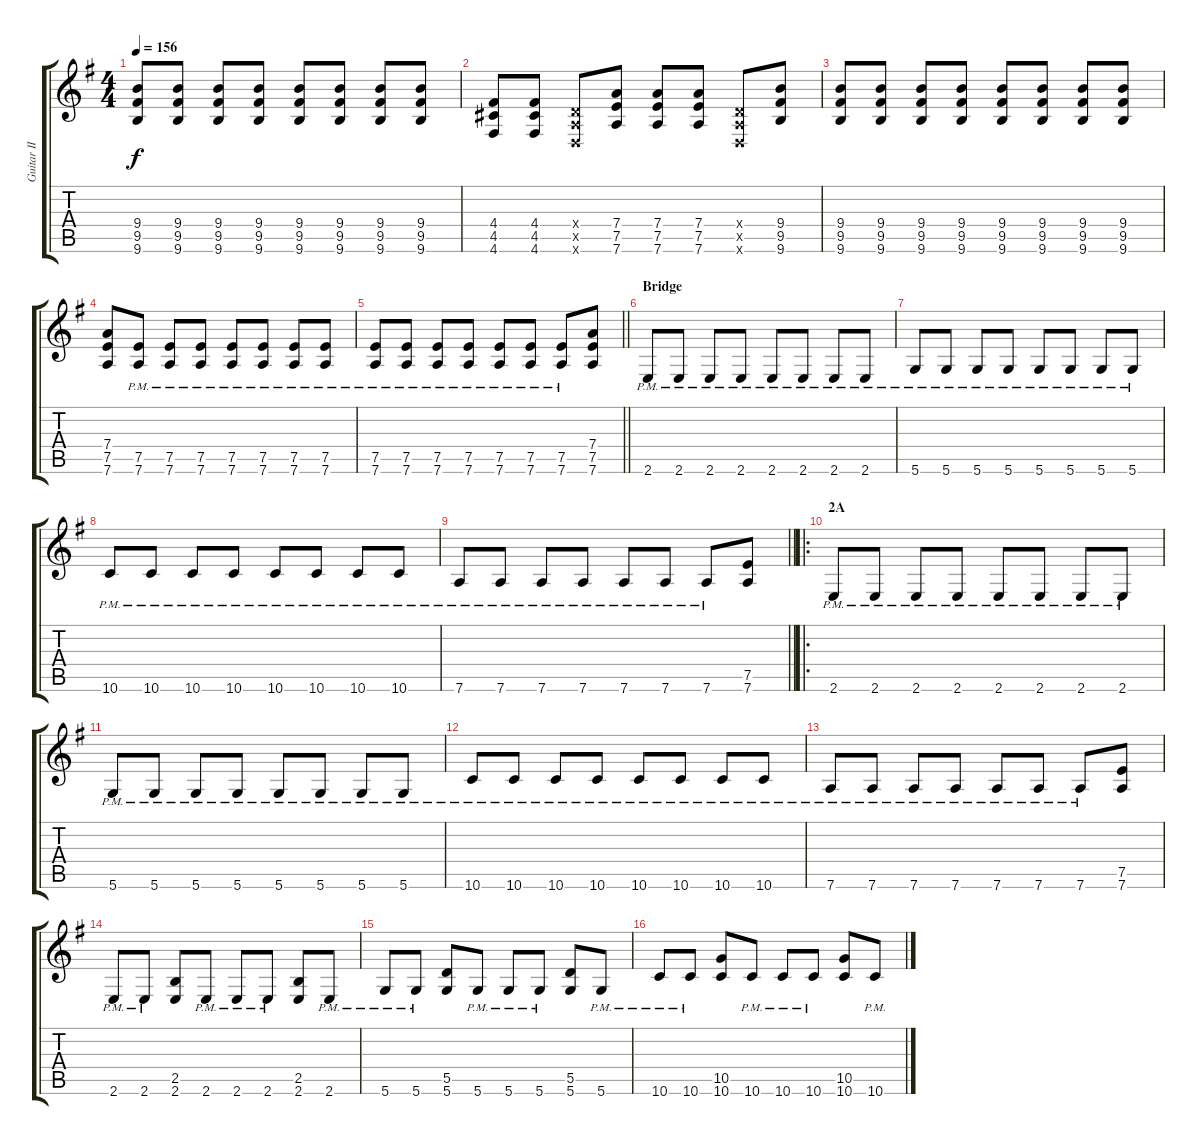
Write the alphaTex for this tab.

\track ("Guitar II" "Guitar II") {instrument overdrivenguitar}
\staff {score tabs}
\tuning (E4 B3 G3 D3 A2 D2) {hide}
\ts (4 4)
\tempo 156
\clef g2
\ks eminor
(9.4 9.5 9.6).8{dy f} (9.4 9.5 9.6).8 (9.4 9.5 9.6).8 (9.4 9.5 9.6).8 (9.4 9.5 9.6).8 (9.4 9.5 9.6).8 (9.4 9.5 9.6).8 (9.4 9.5 9.6).8 |
(4.4 4.5 4.6).8 (4.4 4.5 4.6).8 (0.4{x} 0.5{x} 0.6{x}).8 (7.4 7.5 7.6).8 (7.4 7.5 7.6).8 (7.4 7.5 7.6).8 (0.4{x} 0.5{x} 0.6{x}).8 (9.4 9.5 9.6).8 |
(9.4 9.5 9.6).8 (9.4 9.5 9.6).8 (9.4 9.5 9.6).8 (9.4 9.5 9.6).8 (9.4 9.5 9.6).8 (9.4 9.5 9.6).8 (9.4 9.5 9.6).8 (9.4 9.5 9.6).8 |
(7.4 7.5 7.6).8 (7.5{pm} 7.6{pm}).8 (7.5{pm} 7.6{pm}).8 (7.5{pm} 7.6{pm}).8 (7.5{pm} 7.6{pm}).8 (7.5{pm} 7.6{pm}).8 (7.5{pm} 7.6{pm}).8 (7.5{pm} 7.6{pm}).8 |
\barLineRight lightlight
(7.5{pm} 7.6{pm}).8 (7.5{pm} 7.6{pm}).8 (7.5{pm} 7.6{pm}).8 (7.5{pm} 7.6{pm}).8 (7.5{pm} 7.6{pm}).8 (7.5{pm} 7.6{pm}).8 (7.5{pm} 7.6{pm}).8 (7.4 7.5 7.6).8 |
\section ("" "Bridge")
2.6{pm}.8 2.6{pm}.8 2.6{pm}.8 2.6{pm}.8 2.6{pm}.8 2.6{pm}.8 2.6{pm}.8 2.6{pm}.8 |
5.6{pm}.8 5.6{pm}.8 5.6{pm}.8 5.6{pm}.8 5.6{pm}.8 5.6{pm}.8 5.6{pm}.8 5.6{pm}.8 |
10.6{pm}.8 10.6{pm}.8 10.6{pm}.8 10.6{pm}.8 10.6{pm}.8 10.6{pm}.8 10.6{pm}.8 10.6{pm}.8 |
\barLineRight lightlight
7.6{pm}.8 7.6{pm}.8 7.6{pm}.8 7.6{pm}.8 7.6{pm}.8 7.6{pm}.8 7.6{pm}.8 (7.5 7.6).8 |
\ro
\section ("" "2A")
2.6{pm}.8 2.6{pm}.8 2.6{pm}.8 2.6{pm}.8 2.6{pm}.8 2.6{pm}.8 2.6{pm}.8 2.6{pm}.8 |
5.6{pm}.8 5.6{pm}.8 5.6{pm}.8 5.6{pm}.8 5.6{pm}.8 5.6{pm}.8 5.6{pm}.8 5.6{pm}.8 |
10.6{pm}.8 10.6{pm}.8 10.6{pm}.8 10.6{pm}.8 10.6{pm}.8 10.6{pm}.8 10.6{pm}.8 10.6{pm}.8 |
7.6{pm}.8 7.6{pm}.8 7.6{pm}.8 7.6{pm}.8 7.6{pm}.8 7.6{pm}.8 7.6{pm}.8 (7.5 7.6).8 |
2.6{pm}.8 2.6{pm}.8 (2.5 2.6).8 2.6{pm}.8 2.6{pm}.8 2.6{pm}.8 (2.5 2.6).8 2.6{pm}.8 |
5.6{pm}.8 5.6{pm}.8 (5.5 5.6).8 5.6{pm}.8 5.6{pm}.8 5.6{pm}.8 (5.5 5.6).8 5.6{pm}.8 |
10.6{pm}.8 10.6{pm}.8 (10.5 10.6).8 10.6{pm}.8 10.6{pm}.8 10.6{pm}.8 (10.5 10.6).8 10.6{pm}.8
